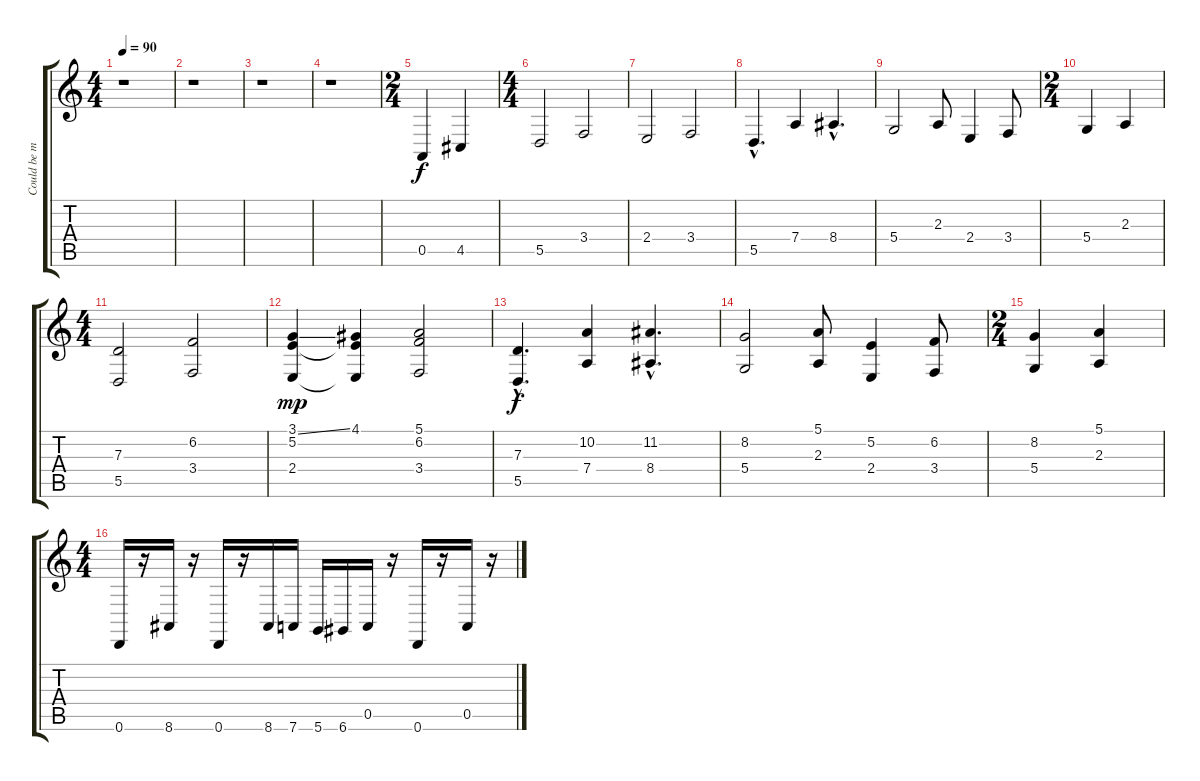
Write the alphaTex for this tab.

\track ("Could be me..." "Could be m") {instrument cello}
\staff {score tabs}
\tuning (E4 B3 G3 D3 A2 D2) {hide}
\ts (4 4)
\tempo 90
\clef g2
\ks c
r.1{dy f instrument cello} |
r.1 |
r.1 |
r.1 |
\ts (2 4)
0.5.4 4.5.4 |
\ts (4 4)
5.5.2 3.4.2 |
2.4.2 3.4.2 |
5.5{hac}.4{d} 7.4.4 8.4{hac}.4{d} |
5.4.2 2.3.8 2.4.4 3.4.8 |
\ts (2 4)
5.4.4 2.3.4 |
\ts (4 4)
(7.3 5.5).2 (6.2 3.4).2 |
(3.1{ss} 5.2 2.4).4{dy mp} (4.1 5.2{t} 2.4{t}).4 (5.1 6.2 3.4).2 |
(7.3{hac} 5.5{hac}).4{d dy f} (10.2 7.4).4 (11.2{hac} 8.4{hac}).4{d} |
(8.2 5.4).2 (5.1 2.3).8 (5.2 2.4).4 (6.2 3.4).8 |
\ts (2 4)
(8.2 5.4).4 (5.1 2.3).4 |
\ts (4 4)
0.6.16 r.16 8.6.16 r.16 0.6.16 r.16 8.6.16 7.6.16 5.6.16 6.6.16 0.5.16 r.16 0.6.16 r.16 0.5.16 r.16
